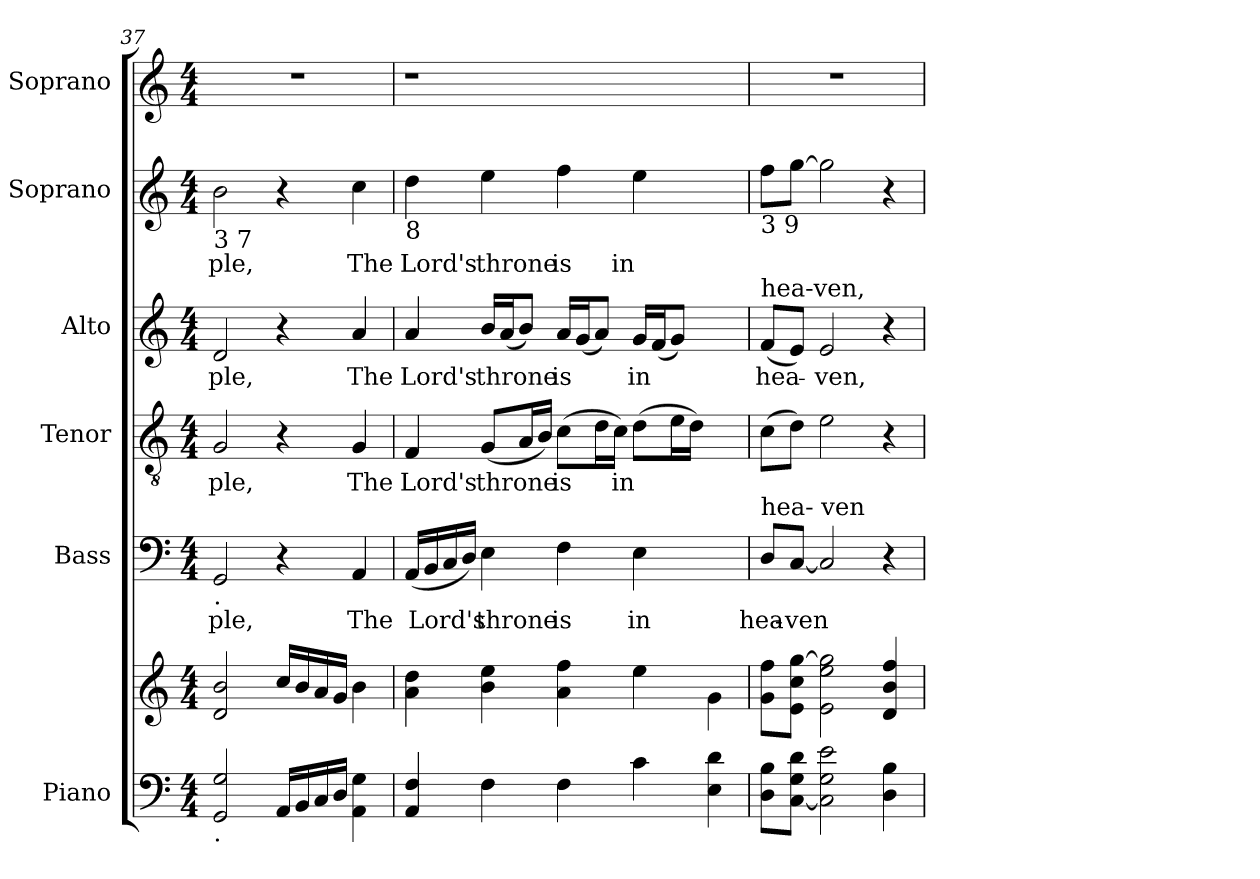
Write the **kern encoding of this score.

**kern	**kern	**kern	**text	**kern	**text	**kern	**text	**kern	**text	**kern
*part6	*part6	*part5	*part5	*part4	*part4	*part3	*part3	*part2	*part2	*part1
*staff7	*staff6	*staff5	*staff5	*staff4	*staff4	*staff3	*staff3	*staff2	*staff2	*staff1
*I"Piano	*	*I"Bass	*	*I"Tenor	*	*I"Alto	*	*I"Soprano	*	*I"Soprano
*	*	*I'Bass	*	*I'Tenor	*	*I'Alto	*	*I'Soprano	*	*I'Soprano
!!LO:LB:g=z
*clefF4	*clefG2	*clefF4	*	*clefGv2	*	*clefG2	*	*clefG2	*	*clefG2
*M4/4	*M4/4	*M4/4	*	*M4/4	*	*M4/4	*	*M4/4	*	*M4/4
=37	=37	=37	=37	=37	=37	=37	=37	=37	=37	=37
*^	*^	*	*	*	*	*	*	*	*	*
!	!	!	!	!	!	!	!	!	!	!LO:TX:b:t=3 7	!	!
!	!	!	!	!LO:TX:b:t=.	!	!	!	!	!	!	!	!
!LO:TX:b:t=.	!	!	!	!	!	!	!	!	!	!	!	!
!	!	!	!	!	!LO:LY:b:cj	!	!LO:LY:b:cj	!	!LO:LY:b	!	!LO:LY:b	!
2.ryy	2GG/ 2G/	2d/ 2b/	2.ryy	2GG/	-ple,	2G/	-ple,	2d/	-ple,	2b\	-ple,	1r
.	16AA/L	16cc/L	.	4r	.	4r	.	4r	.	4r	.	.
.	16BB/	16b/	.	.	.	.	.	.	.	.	.	.
.	16C/	16a/	.	.	.	.	.	.	.	.	.	.
.	16D/J	16g/J	.	.	.	.	.	.	.	.	.	.
!	!	!	!	!	!LO:LY:b:cj	!	!LO:LY:b:cj	!	!LO:LY:b:cj	!	!LO:LY:b:cj	!
4AA\ 4G\	4ryy	4ryy	4b\	4AA/	The	4G/	The	4a/	The	4cc\	The	.
=38	=38	=38	=38	=38	=38	=38	=38	=38	=38	=38	=38	=38
!	!	!	!	!	!	!	!	!	!	!LO:TX:b:t=8	!	!
!	!	!	!	!	!	!	!LO:LY:b	!	!LO:LY:b	!	!LO:LY:b	!
*v	*v	*	*	*	*	*	*	*	*	*	*	*
*	*v	*v	*	*	*	*	*	*	*	*	*
4F/ 4AA/	4a\ 4dd\	(<16AA/L	.	4F/	Lord's	4a/	Lord's	4dd>\	Lord's	1r
!	!	!	!LO:LY:b:cj	!	!	!	!	!	!	!
.	.	16BB/	Lord's	.	.	.	.	.	.	.
.	.	16C/	.	.	.	.	.	.	.	.
.	.	16D/J)	.	.	.	.	.	.	.	.
!	!	!	!LO:LY:b	!	!LO:LY:b	!	!LO:LY:b	!	!LO:LY:b	!
4F\	4b\ 4ee\	4E\	throne	(<8G/L	throne	16b/L	throne	4ee\	throne	.
.	.	.	.	.	.	(<16a/	.	.	.	.
.	.	.	.	16A/	.	8b/J)	.	.	.	.
.	.	.	.	16B/J)	.	.	.	.	.	.
!	!	!	!LO:LY:b	!	!LO:LY:b:cj	!	!LO:LY:b	!	!LO:LY:b:cj	!
4F\	4ff\ 4a\	4F\	is	(>8c\L	is	16a/L	is	4ff\	is	.
.	.	.	.	.	.	(<16g/	.	.	.	.
.	.	.	.	16d\	.	8a/J)	.	.	.	.
.	.	.	.	16c\J)	.	.	.	.	.	.
!	!	!	!LO:LY:b:rj	!	!LO:LY:b:rj	!	!LO:LY:b:rj	!	!LO:LY:b:rj	!
4c\	4ee\	4E\	in	(>8d\L	in	16g/L	in	4ee\	in	.
.	.	.	.	.	.	(<16f/	.	.	.	.
.	.	.	.	16e\	.	8g/J)	.	.	.	.
.	.	.	.	16d\J)	.	.	.	.	.	.
4d\ 4E\	4g\	4ryy	.	4ryy	.	4ryy	.	4ryy	.	4ryy
=39	=39	=39	=39	=39	=39	=39	=39	=39	=39	=39
!	!	!	!	!	!	!	!	!LO:TX:b:t=3 9	!	!
!	!	!	!	!	!	!LO:TX:a:t=hea-ven,	!	!	!	!
!	!	!LO:TX:a:t=hea- ven	!	!	!	!	!	!	!	!
!	!	!	!LO:LY:b	!	!	!	!LO:LY:b	!	!	!
8D\ 8B\L	8ff\ 8g\L	8D/L	hea-	(>8c\L	.	(<8f/L	hea-	8ff\L	.	1r
!	!	!	!LO:LY:b:cj	!	!	!	!	!	!	!
8d\ [<8C\ 8G\J	8cc\ [>8gg\ 8e\J	[<8C/J	-ven	8d\J)	.	8e/J)	.	[>8gg\J	.	.
!	!	!	!	!	!	!	!LO:LY:b:cj	!	!	!
2C\] 2G\ 2e\	2e\ 2ee\ 2gg\]	2C/]	.	2e\	.	2e/	-ven,	2gg\]	.	.
4B\ 4D\	4ff/ 4b/ 4d/	4r	.	4r	.	4r	.	4r	.	.
=	=	=	=	=	=	=	=	=	=	=
*-	*-	*-	*-	*-	*-	*-	*-	*-	*-	*-
